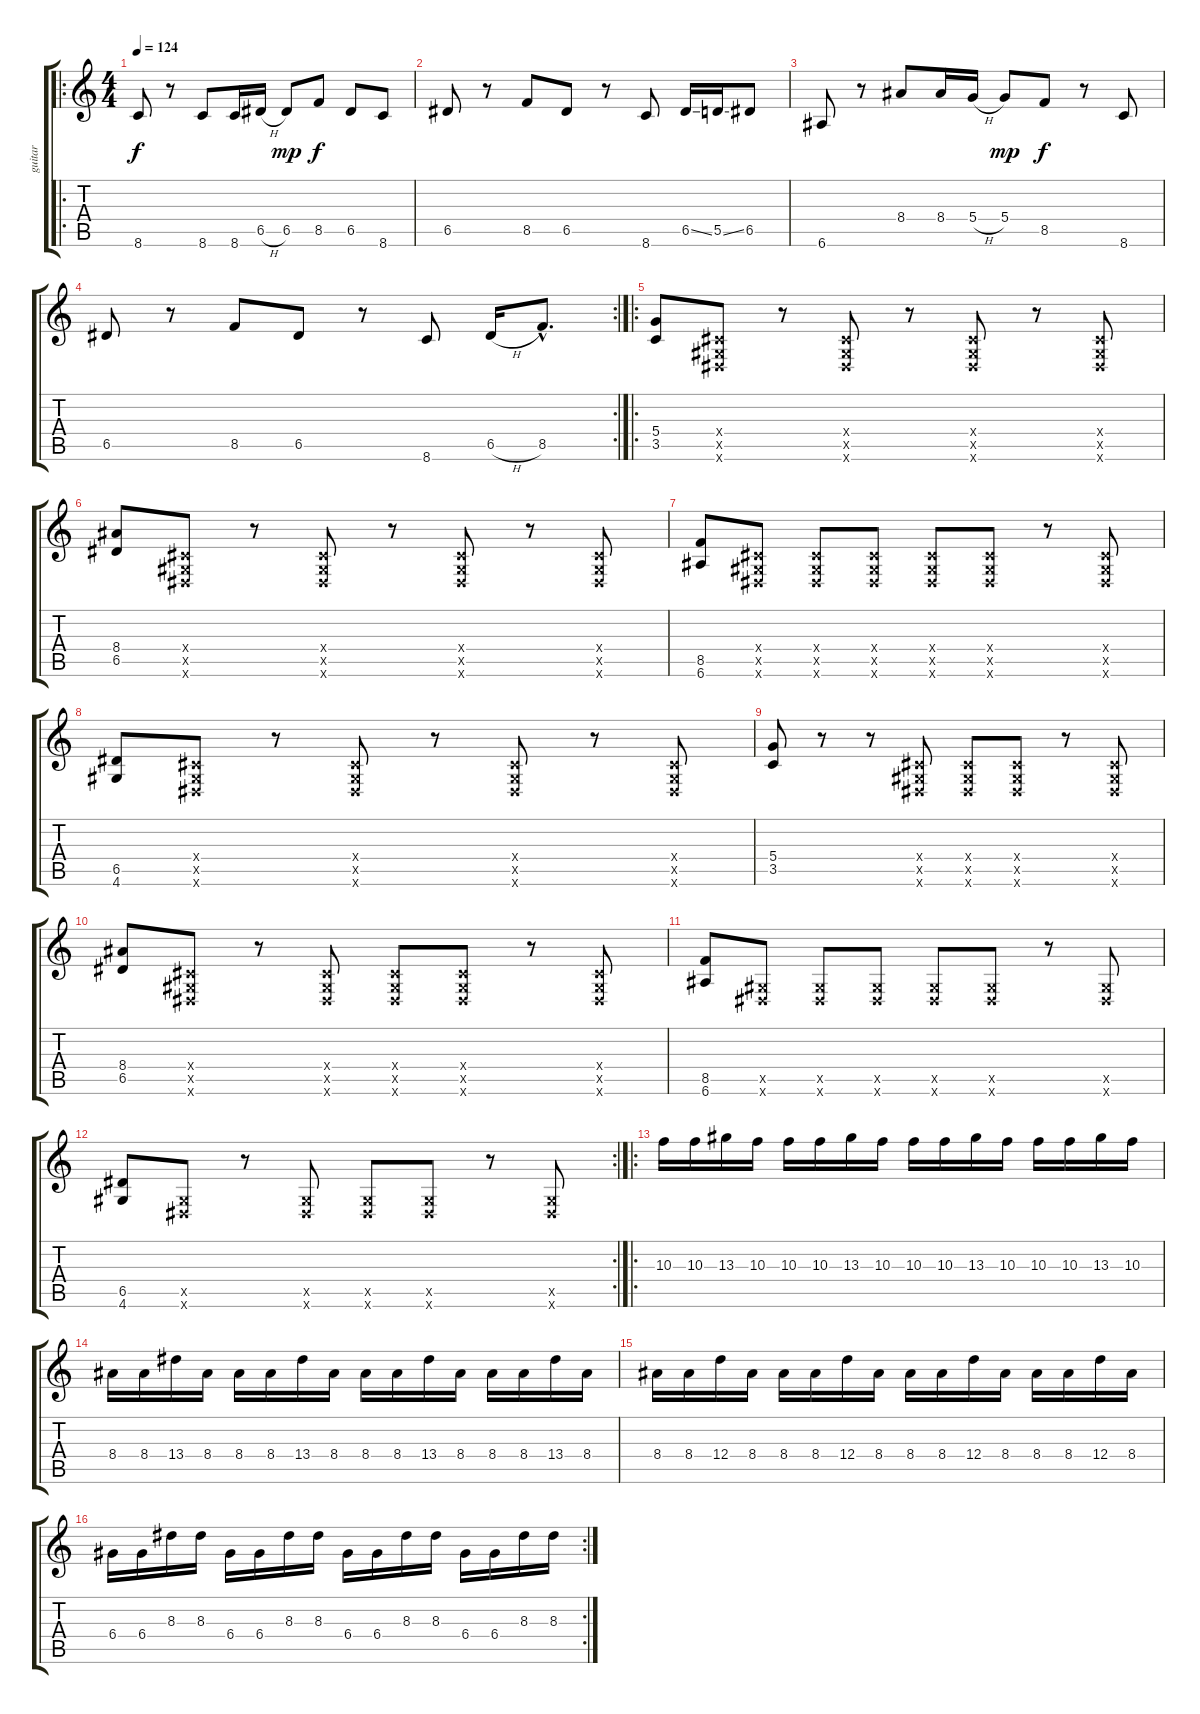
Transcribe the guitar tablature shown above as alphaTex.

\track ("guitar" "guitar") {instrument distortionguitar}
\staff {score tabs}
\tuning (E4 B3 G3 D3 A2 E2) {hide}
\ro
\ts (4 4)
\tempo 124
\clef g2
\ks c
8.6.8{dy f instrument distortionguitar} r.8 8.6.8 8.6.16 6.5{h}.16 6.5.8{dy mp} 8.5.8{dy f} 6.5.8 8.6.8 |
6.5.8 r.8 8.5.8 6.5.8 r.8 8.6.8 6.5{ss}.16 5.5{ss}.16 6.5.8 |
6.6.8 r.8 8.4.8 8.4.16 5.4{h}.16 5.4.8{dy mp} 8.5.8{dy f} r.8 8.6.8 |
\rc 2
6.5.8 r.8 8.5.8 6.5.8 r.8 8.6.8 6.5{h}.16 8.5{hac}.8{d} |
\ro
(5.4 3.5).8 (-1.4{x} -1.5{x} -1.6{x}).8 r.8 (-1.4{x} -1.5{x} -1.6{x}).8 r.8 (-1.4{x} -1.5{x} -1.6{x}).8 r.8 (-1.4{x} -1.5{x} -1.6{x}).8 |
(8.4 6.5).8 (-1.4{x} -1.5{x} -1.6{x}).8 r.8 (-1.4{x} -1.5{x} -1.6{x}).8 r.8 (-1.4{x} -1.5{x} -1.6{x}).8 r.8 (-1.4{x} -1.5{x} -1.6{x}).8 |
(8.5 6.6).8 (-1.4{x} -1.5{x} -1.6{x}).8 (-1.4{x} -1.5{x} -1.6{x}).8 (-1.4{x} -1.5{x} -1.6{x}).8 (-1.4{x} -1.5{x} -1.6{x}).8 (-1.4{x} -1.5{x} -1.6{x}).8 r.8 (-1.4{x} -1.5{x} -1.6{x}).8 |
(6.5 4.6).8 (-1.4{x} -1.5{x} -1.6{x}).8 r.8 (-1.4{x} -1.5{x} -1.6{x}).8 r.8 (-1.4{x} -1.5{x} -1.6{x}).8 r.8 (-1.4{x} -1.5{x} -1.6{x}).8 |
(5.4 3.5).8 r.8 r.8 (-1.4{x} -1.5{x} -1.6{x}).8 (-1.4{x} -1.5{x} -1.6{x}).8 (-1.4{x} -1.5{x} -1.6{x}).8 r.8 (-1.4{x} -1.5{x} -1.6{x}).8 |
(8.4 6.5).8 (-1.4{x} -1.5{x} -1.6{x}).8 r.8 (-1.4{x} -1.5{x} -1.6{x}).8 (-1.4{x} -1.5{x} -1.6{x}).8 (-1.4{x} -1.5{x} -1.6{x}).8 r.8 (-1.4{x} -1.5{x} -1.6{x}).8 |
(8.5 6.6).8 (-1.5{x} -1.6{x}).8 (-1.5{x} -1.6{x}).8 (-1.5{x} -1.6{x}).8 (-1.5{x} -1.6{x}).8 (-1.5{x} -1.6{x}).8 r.8 (-1.5{x} -1.6{x}).8 |
\rc 2
(6.5 4.6).8 (-1.5{x} -1.6{x}).8 r.8 (-1.5{x} -1.6{x}).8 (-1.5{x} -1.6{x}).8 (-1.5{x} -1.6{x}).8 r.8 (-1.5{x} -1.6{x}).8 |
\ro
10.3.16 10.3.16 13.3.16 10.3.16 10.3.16 10.3.16 13.3.16 10.3.16 10.3.16 10.3.16 13.3.16 10.3.16 10.3.16 10.3.16 13.3.16 10.3.16 |
8.4.16 8.4.16 13.4.16 8.4.16 8.4.16 8.4.16 13.4.16 8.4.16 8.4.16 8.4.16 13.4.16 8.4.16 8.4.16 8.4.16 13.4.16 8.4.16 |
8.4.16 8.4.16 12.4.16 8.4.16 8.4.16 8.4.16 12.4.16 8.4.16 8.4.16 8.4.16 12.4.16 8.4.16 8.4.16 8.4.16 12.4.16 8.4.16 |
\rc 2
6.4.16 6.4.16 8.3.16 8.3.16 6.4.16 6.4.16 8.3.16 8.3.16 6.4.16 6.4.16 8.3.16 8.3.16 6.4.16 6.4.16 8.3.16 8.3.16
